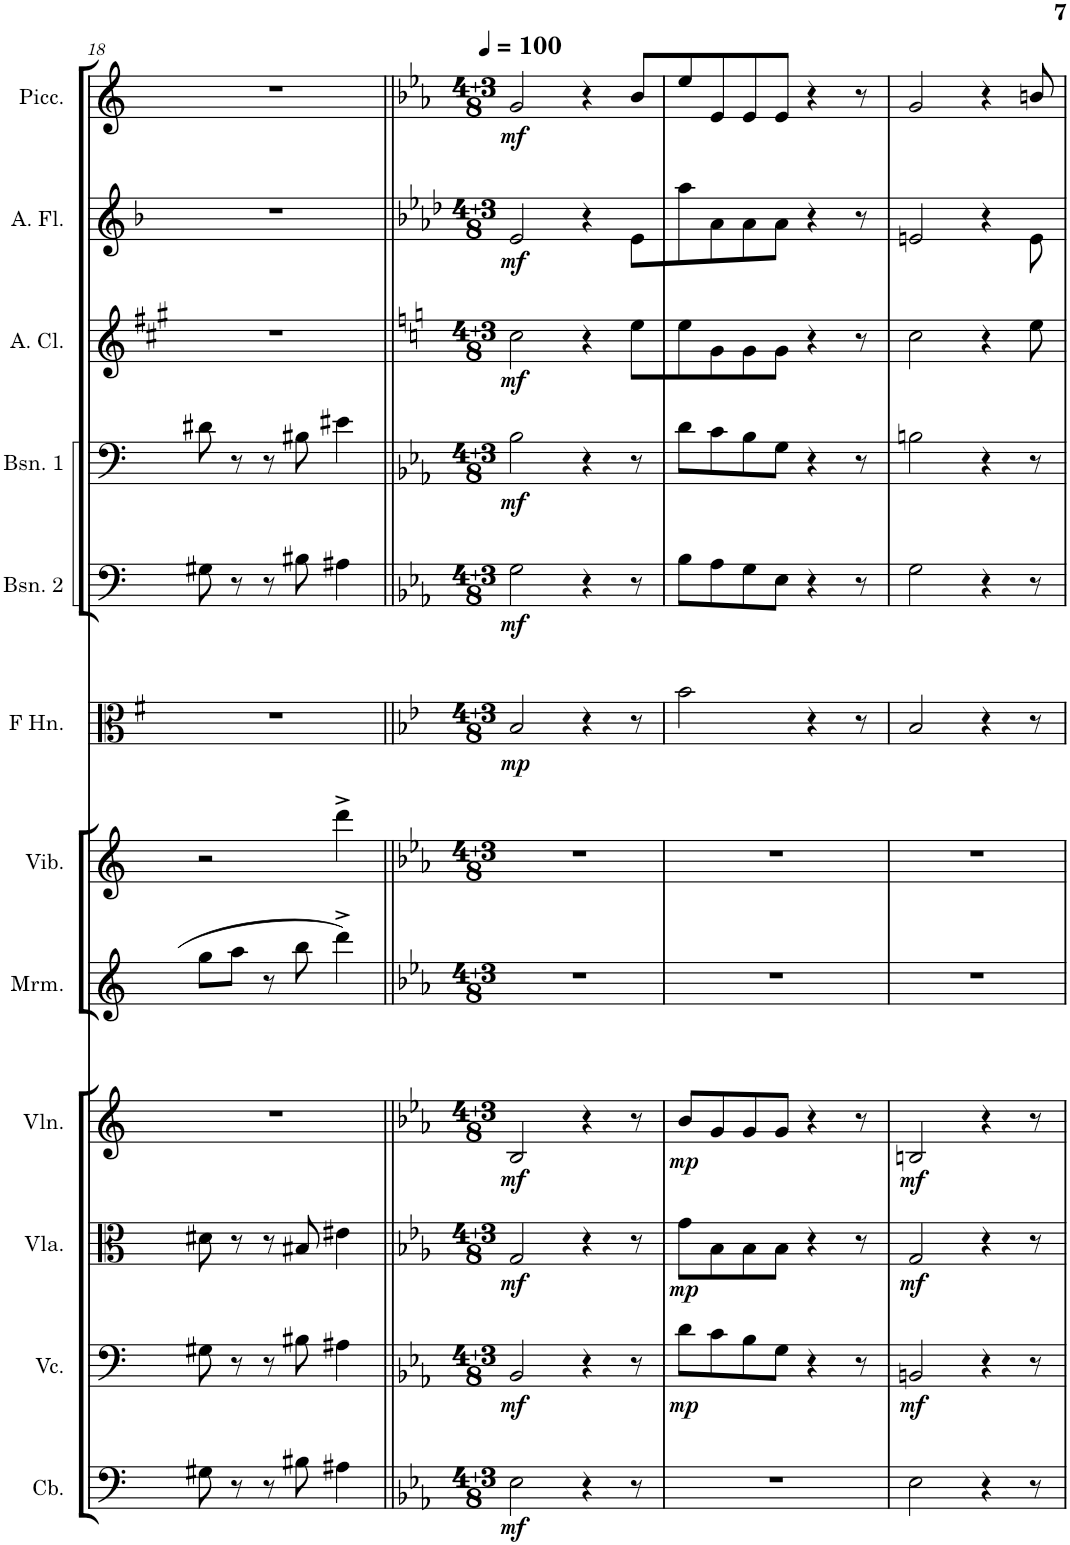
**kern	**dynam	**kern	**dynam	**kern	**dynam	**kern	**dynam	**kern	**kern	**kern	**dynam	**kern	**dynam	**kern	**dynam	**kern	**dynam	**kern	**dynam	**kern	**dynam
*part12	*part12	*part11	*part11	*part10	*part10	*part9	*part9	*part8	*part7	*part6	*part6	*part5	*part5	*part4	*part4	*part3	*part3	*part2	*part2	*part1	*part1
*staff12	*staff12	*staff11	*staff11	*staff10	*staff10	*staff9	*staff9	*staff8	*staff7	*staff6	*staff6	*staff5	*staff5	*staff4	*staff4	*staff3	*staff3	*staff2	*staff2	*staff1	*staff1
*I"Contrabass	*	*I"Violoncello	*	*I"Viola	*	*I"Violin	*	*I"Marimba	*I"Vibraphone	*I"Horn in F	*	*I"Bassoon 2	*	*I"Bassoon 1	*	*I"Alto Clarinet	*	*I"Alto Flute	*	*I"Piccolo	*
*I'Cb.	*	*I'Vc.	*	*I'Vla.	*	*I'Vln.	*	*I'Mrm.	*I'Vib.	*	*	*I'Bsn. 2	*	*I'Bsn. 1	*	*I'A. Cl.	*	*I'A. Fl.	*	*I'Picc.	*
!!LO:PB:g=z
*clefF4	*	*clefF4	*	*clefC3	*	*clefG2	*	*clefG2	*clefG2	*clefC3	*	*clefF4	*	*clefF4	*	*clefG2	*	*clefG2	*	*clefG2	*
*Trd7c12	*	*	*	*	*	*	*	*	*	*Trd4c7	*	*	*	*	*	*Trd5c9	*	*Trd3c5	*	*Trd-7c-12	*
*k[]	*	*k[]	*	*k[]	*	*k[]	*	*k[]	*k[]	*k[f#]	*	*k[]	*	*k[]	*	*k[f#c#g#]	*	*k[b-]	*	*k[]	*
*M3/4	*	*M3/4	*	*M3/4	*	*M3/4	*	*M3/4	*M3/4	*M3/4	*	*M3/4	*	*M3/4	*	*M3/4	*	*M3/4	*	*M3/4	*
=18	=18	=18	=18	=18	=18	=18	=18	=18	=18	=18	=18	=18	=18	=18	=18	=18	=18	=18	=18	=18	=18
8G#X\	.	8G#X\	.	8d#X\	.	2.r	.	8gg\L	2r	2.r	.	8G#X\	.	8d#X\	.	2.r	.	2.r	.	2.r	.
8r	.	8r	.	8r	.	.	.	8aa\J	.	.	.	8r	.	8r	.	.	.	.	.	.	.
8r	.	8r	.	8r	.	.	.	8r	.	.	.	8r	.	8r	.	.	.	.	.	.	.
8B#X\	.	8B#X\	.	8B#X/	.	.	.	8bb\	.	.	.	8B#X\	.	8B#X\	.	.	.	.	.	.	.
4A#X\	.	4A#X\	.	4e#X\	.	.	.	4ddd^\	4ddd^\	.	.	4A#X\	.	4e#X\	.	.	.	.	.	.	.
=19||	=19||	=19||	=19||	=19||	=19||	=19||	=19||	=19||	=19||	=19||	=19||	=19||	=19||	=19||	=19||	=19||	=19||	=19||	=19||	=19||	=19||
*k[b-e-a-]	*	*k[b-e-a-]	*	*k[b-e-a-]	*	*k[b-e-a-]	*	*k[b-e-a-]	*k[b-e-a-]	*k[b-e-]	*	*k[b-e-a-]	*	*k[b-e-a-]	*	*k[]	*	*k[b-e-a-d-]	*	*k[b-e-a-]	*
*M4/8+3/8	*	*M4/8+3/8	*	*M4/8+3/8	*	*M4/8+3/8	*	*M4/8+3/8	*M4/8+3/8	*M4/8+3/8	*	*M4/8+3/8	*	*M4/8+3/8	*	*M4/8+3/8	*	*M4/8+3/8	*	*M4/8+3/8	*
*	*	*	*	*	*	*	*	*	*	*	*	*	*	*	*	*	*	*	*	*MM100	*
!	!LO:DY:b	!	!LO:DY:b	!	!LO:DY:b	!	!LO:DY:b	!	!	!	!LO:DY:b	!	!LO:DY:b	!	!LO:DY:b	!	!LO:DY:b	!	!LO:DY:b	!	!LO:DY:b
2E-\	mf	2BB-/	mf	2G/	mf	2B-/	mf	2..r	2..r	2B-/	mp	2G\	mf	2B-\	mf	2cc\	mf	2e-/	mf	2g/	mf
4r	.	4r	.	4r	.	4r	.	.	.	4r	.	4r	.	4r	.	4r	.	4r	.	4r	.
8r	.	8r	.	8r	.	8r	.	.	.	8r	.	8r	.	8r	.	8ee\L	.	8e-\L	.	8b-/L	.
=20	=20	=20	=20	=20	=20	=20	=20	=20	=20	=20	=20	=20	=20	=20	=20	=20	=20	=20	=20	=20	=20
!	!	!	!LO:DY:b	!	!LO:DY:b	!	!LO:DY:b	!	!	!	!	!	!	!	!	!	!	!	!	!	!
2..r	.	8d\L	mp	8g\L	mp	8b-/L	mp	2..r	2..r	2b-\	.	8B-\L	.	8d\L	.	8ee\	.	8aa-\	.	8ee-/	.
.	.	8c\	.	8B-\	.	8g/	.	.	.	.	.	8A-\	.	8c\	.	8g\	.	8a-\	.	8e-/	.
.	.	8B-\	.	8B-\	.	8g/	.	.	.	.	.	8G\	.	8B-\	.	8g\	.	8a-\	.	8e-/	.
.	.	8G\J	.	8B-\J	.	8g/J	.	.	.	.	.	8E-\J	.	8G\J	.	8g\J	.	8a-\J	.	8e-/J	.
.	.	4r	.	4r	.	4r	.	.	.	4r	.	4r	.	4r	.	4r	.	4r	.	4r	.
.	.	8r	.	8r	.	8r	.	.	.	8r	.	8r	.	8r	.	8r	.	8r	.	8r	.
=21	=21	=21	=21	=21	=21	=21	=21	=21	=21	=21	=21	=21	=21	=21	=21	=21	=21	=21	=21	=21	=21
!	!	!	!LO:DY:b	!	!LO:DY:b	!	!LO:DY:b	!	!	!	!	!	!	!	!	!	!	!	!	!	!
2E-\	.	2BBn/	mf	2G/	mf	2Bn/	mf	2..r	2..r	2B-/	.	2G\	.	2Bn\	.	2cc\	.	2en/	.	2g/	.
4r	.	4r	.	4r	.	4r	.	.	.	4r	.	4r	.	4r	.	4r	.	4r	.	4r	.
8r	.	8r	.	8r	.	8r	.	.	.	8r	.	8r	.	8r	.	8ee\	.	8e\	.	8bn/	.
=	=	=	=	=	=	=	=	=	=	=	=	=	=	=	=	=	=	=	=	=	=
*-	*-	*-	*-	*-	*-	*-	*-	*-	*-	*-	*-	*-	*-	*-	*-	*-	*-	*-	*-	*-	*-
